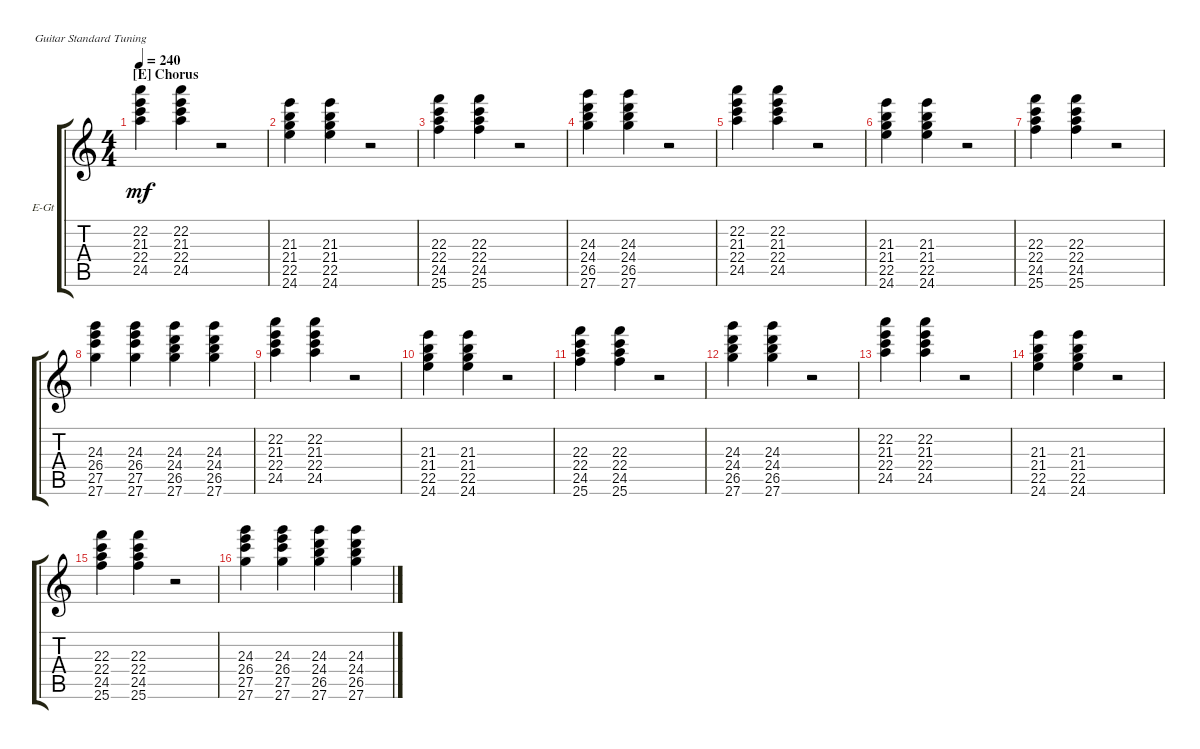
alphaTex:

\defaultSystemsLayout 4
\bracketExtendMode groupsimilarinstruments
\firstSystemTrackNameOrientation horizontal
\otherSystemsTrackNameOrientation horizontal
\track ("Synth II" "E-Gt") {instrument distortionguitar}
\staff {score tabs}
\tuning (E4 B3 G3 D3 A2 E2)
\ts (4 4)
\section ("E" "Chorus")
\tempo 240
\clef g2
\scale
0.333333
\ks c
(22.2 21.3 22.4 24.5).4{dy mf} (22.2 21.3 22.4 24.5).4 r.2 |
\scale
0.333333 (21.3 21.4 22.5 24.6).4 (21.3 21.4 22.5 24.6).4 r.2 |
\scale
0.333333 (22.3 22.4 24.5 25.6).4 (22.3 22.4 24.5 25.6).4 r.2 |
\scale
0.333333 (24.3 24.4 26.5 27.6).4 (24.3 24.4 26.5 27.6).4 r.2 |
\scale
0.333333 (22.2 21.3 22.4 24.5).4 (22.2 21.3 22.4 24.5).4 r.2 |
\scale
0.333333 (21.3 21.4 22.5 24.6).4 (21.3 21.4 22.5 24.6).4 r.2 |
\scale
0.333333 (22.3 22.4 24.5 25.6).4 (22.3 22.4 24.5 25.6).4 r.2 |
\scale
0.333333 (24.3 26.4 27.5 27.6).4 (24.3 26.4 27.5 27.6).4 (24.3 24.4 26.5 27.6).4 (24.3 24.4 26.5 27.6).4 |
\scale
0.333333 (22.2 21.3 22.4 24.5).4 (22.2 21.3 22.4 24.5).4 r.2 |
\scale
0.333333 (21.3 21.4 22.5 24.6).4 (21.3 21.4 22.5 24.6).4 r.2 |
\scale
0.333333 (22.3 22.4 24.5 25.6).4 (22.3 22.4 24.5 25.6).4 r.2 |
\scale
0.333333 (24.3 24.4 26.5 27.6).4 (24.3 24.4 26.5 27.6).4 r.2 |
\scale
0.333333 (22.2 21.3 22.4 24.5).4 (22.2 21.3 22.4 24.5).4 r.2 |
\scale
0.333333 (21.3 21.4 22.5 24.6).4 (21.3 21.4 22.5 24.6).4 r.2 |
\scale
0.333333 (22.3 22.4 24.5 25.6).4 (22.3 22.4 24.5 25.6).4 r.2 |
\scale
0.333333 (24.3 26.4 27.5 27.6).4 (24.3 26.4 27.5 27.6).4 (24.3 24.4 26.5 27.6).4 (24.3 24.4 26.5 27.6).4
